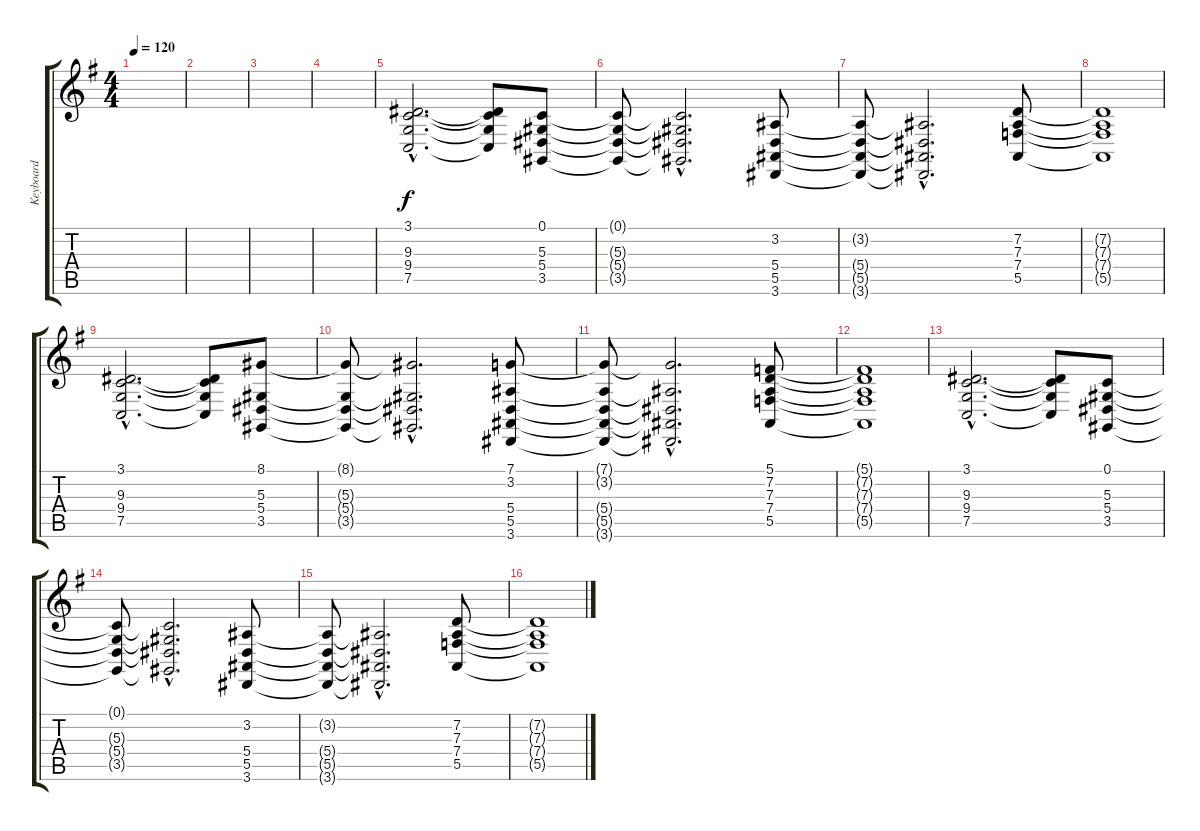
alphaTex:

\track ("Keyboard" "Keyboard") {instrument stringensemble2}
\staff {score tabs}
\tuning (C4 G3 Eb3 Bb2 F2 C2) {hide}
\ts (4 4)
\tempo 120
\clef g2
\ks g
|
|
|
|
(3.1{hac} 9.3{hac} 9.4{hac} 7.5{hac}).2{d} (3.1{t} 9.3{t} 9.4{t} 7.5{t}).8 (0.1 5.3 5.4 3.5).8 |
(0.1{t} 5.3{t} 5.4{t} 3.5{t}).8 (0.1{hac t} 5.3{hac t} 5.4{hac t} 3.5{hac t}).2{d} (3.2 5.4 5.5 3.6).8 |
(3.2{t} 5.4{t} 5.5{t} 3.6{t}).8 (3.2{hac t} 5.4{hac t} 5.5{hac t} 3.6{hac t}).2{d} (7.2 7.3 7.4 5.5).8 |
(7.2{t} 7.3{t} 7.4{t} 5.5{t}).1 |
(3.1{hac} 9.3{hac} 9.4{hac} 7.5{hac}).2{d} (3.1{t} 9.3{t} 9.4{t} 7.5{t}).8 (8.1 5.3 5.4 3.5).8 |
(8.1{t} 5.3{t} 5.4{t} 3.5{t}).8 (8.1{hac t} 5.3{hac t} 5.4{hac t} 3.5{hac t}).2{d} (7.1 3.2 5.4 5.5 3.6).8 |
(7.1{t} 3.2{t} 5.4{t} 5.5{t} 3.6{t}).8 (7.1{hac t} 3.2{hac t} 5.4{hac t} 5.5{hac t} 3.6{hac t}).2{d} (5.1 7.2 7.3 7.4 5.5).8 |
(5.1{t} 7.2{t} 7.3{t} 7.4{t} 5.5{t}).1 |
(3.1{hac} 9.3{hac} 9.4{hac} 7.5{hac}).2{d} (3.1{t} 9.3{t} 9.4{t} 7.5{t}).8 (0.1 5.3 5.4 3.5).8 |
(0.1{t} 5.3{t} 5.4{t} 3.5{t}).8 (0.1{hac t} 5.3{hac t} 5.4{hac t} 3.5{hac t}).2{d} (3.2 5.4 5.5 3.6).8 |
(3.2{t} 5.4{t} 5.5{t} 3.6{t}).8 (3.2{hac t} 5.4{hac t} 5.5{hac t} 3.6{hac t}).2{d} (7.2 7.3 7.4 5.5).8 |
(7.2{t} 7.3{t} 7.4{t} 5.5{t}).1
